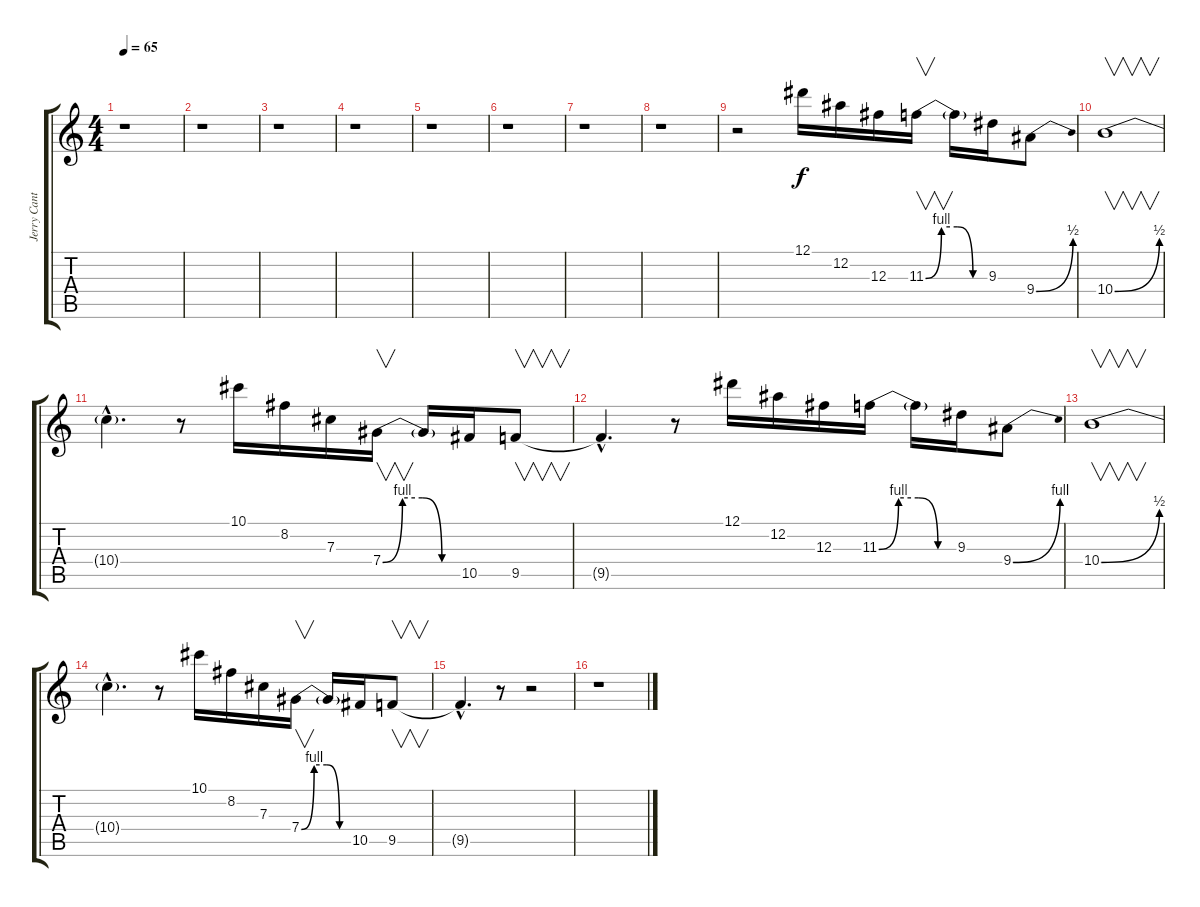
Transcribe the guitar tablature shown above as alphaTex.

\track ("Jerry Cantrell (Guitar Lead)" "Jerry Cant") {instrument overdrivenguitar}
\staff {score tabs}
\tuning (Eb4 Bb3 Gb3 Db3 Ab2 Eb2) {hide}
\ts (4 4)
\tempo 65
\clef g2
\ks c
r.1{dy f} |
r.1 |
r.1 |
r.1 |
r.1 |
r.1 |
r.1 |
r.1 |
r.2 12.1.16 12.2.16 12.3.16 11.3{be (custom 0 0 15 4 30 4 45 0 60 0)}.16{v} 11.3{t}.16 9.3.16 9.4{be (bend 0 0 60 2)}.8 |
10.4{be (bend 0 0 60 2)}.1{v} |
10.4{hac t}.4{d} r.8 10.1.16 8.2.16 7.3.16 7.4{be (custom 0 0 15 4 30 4 45 0 60 0)}.16{v} 7.4{t}.16 10.5.16 9.5.8{v} |
9.5{hac t}.4{d} r.8 12.1.16 12.2.16 12.3.16 11.3{be (custom 0 0 15 4 30 4 45 0 60 0)}.16 11.3{t}.16 9.3.16 9.4{be (bend 0 0 60 4)}.8 |
10.4{be (bend 0 0 60 2)}.1{v} |
10.4{hac t}.4{d} r.8 10.1.16 8.2.16 7.3.16 7.4{be (custom 0 0 15 4 30 4 45 0 60 0)}.16{v} 7.4{t}.16 10.5.16 9.5.8{v} |
9.5{hac t}.4{d} r.8 r.2 |
r.1
